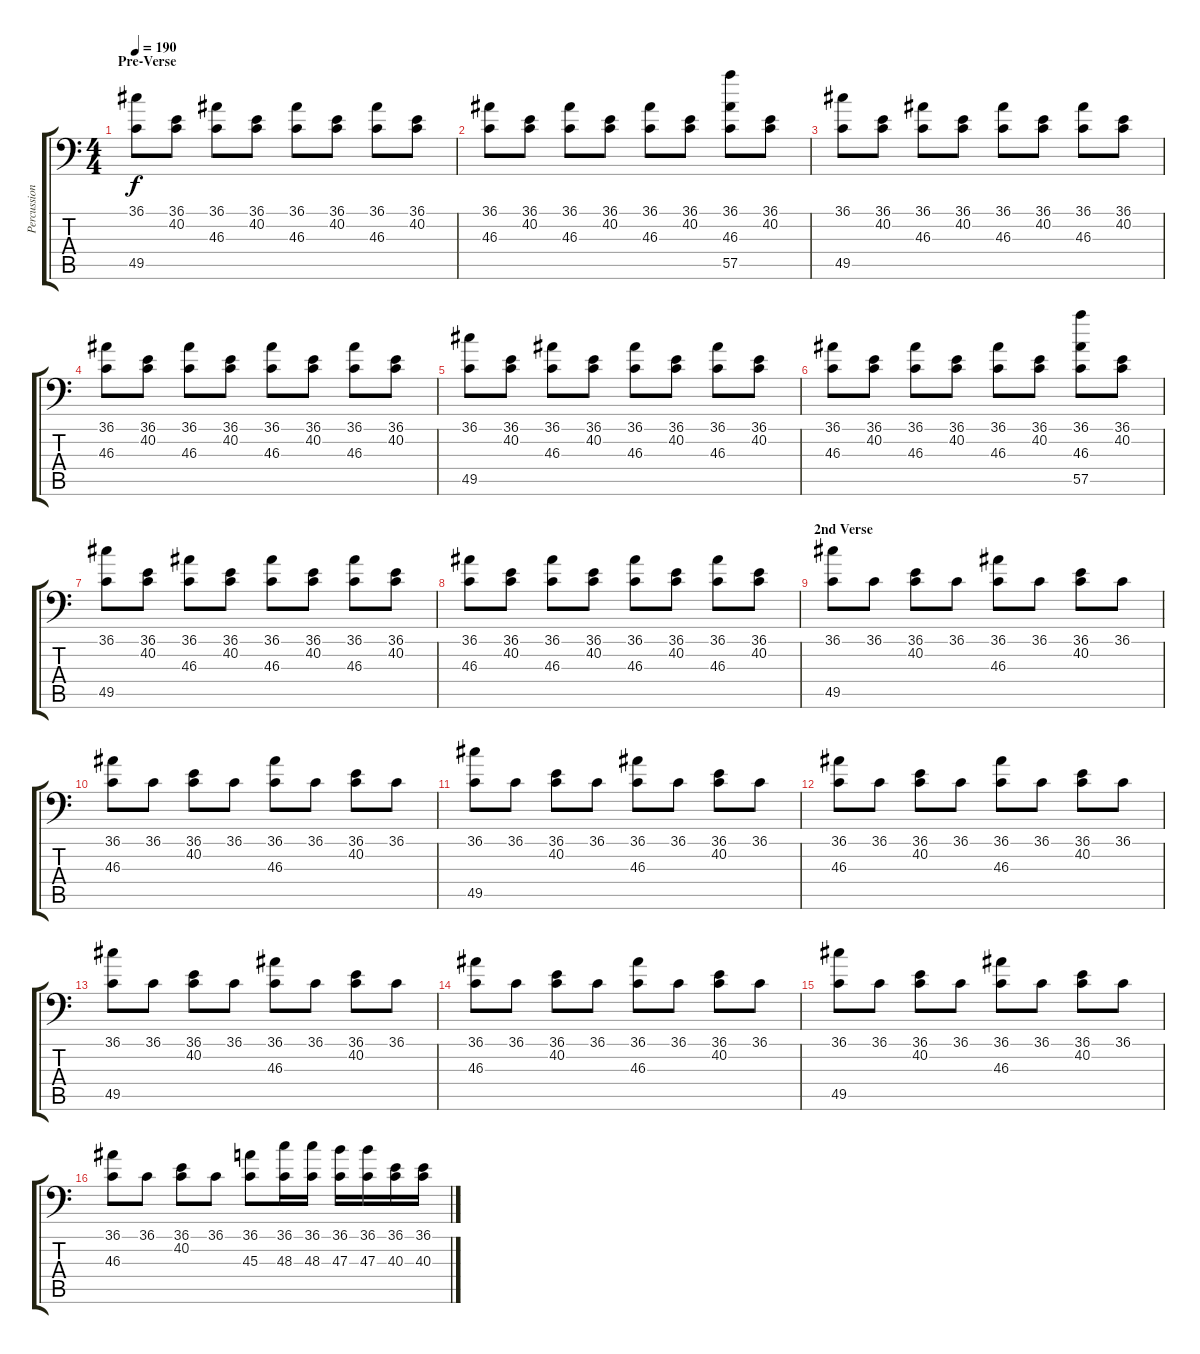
\track ("Percussions (Drums)" "Percussion") {instrument acousticgrandpiano}
\staff {score tabs}
\tuning (C-1 C-1 C-1 C-1 C-1 C-1) {hide}
\ts (4 4)
\section ("" "Pre-Verse")
\tempo 190
\clef f4
\ks c
(36.1 49.5).8{dy f} (36.1 40.2).8 (36.1 46.3).8 (36.1 40.2).8 (36.1 46.3).8 (36.1 40.2).8 (36.1 46.3).8 (36.1 40.2).8 |
(36.1 46.3).8 (36.1 40.2).8 (36.1 46.3).8 (36.1 40.2).8 (36.1 46.3).8 (36.1 40.2).8 (36.1 46.3 57.5).8 (36.1 40.2).8 |
(36.1 49.5).8 (36.1 40.2).8 (36.1 46.3).8 (36.1 40.2).8 (36.1 46.3).8 (36.1 40.2).8 (36.1 46.3).8 (36.1 40.2).8 |
(36.1 46.3).8 (36.1 40.2).8 (36.1 46.3).8 (36.1 40.2).8 (36.1 46.3).8 (36.1 40.2).8 (36.1 46.3).8 (36.1 40.2).8 |
(36.1 49.5).8 (36.1 40.2).8 (36.1 46.3).8 (36.1 40.2).8 (36.1 46.3).8 (36.1 40.2).8 (36.1 46.3).8 (36.1 40.2).8 |
(36.1 46.3).8 (36.1 40.2).8 (36.1 46.3).8 (36.1 40.2).8 (36.1 46.3).8 (36.1 40.2).8 (36.1 46.3 57.5).8 (36.1 40.2).8 |
(36.1 49.5).8 (36.1 40.2).8 (36.1 46.3).8 (36.1 40.2).8 (36.1 46.3).8 (36.1 40.2).8 (36.1 46.3).8 (36.1 40.2).8 |
(36.1 46.3).8 (36.1 40.2).8 (36.1 46.3).8 (36.1 40.2).8 (36.1 46.3).8 (36.1 40.2).8 (36.1 46.3).8 (36.1 40.2).8 |
\section ("" "2nd Verse")
(36.1 49.5).8 36.1.8 (36.1 40.2).8 36.1.8 (36.1 46.3).8 36.1.8 (36.1 40.2).8 36.1.8 |
(36.1 46.3).8 36.1.8 (36.1 40.2).8 36.1.8 (36.1 46.3).8 36.1.8 (36.1 40.2).8 36.1.8 |
(36.1 49.5).8 36.1.8 (36.1 40.2).8 36.1.8 (36.1 46.3).8 36.1.8 (36.1 40.2).8 36.1.8 |
(36.1 46.3).8 36.1.8 (36.1 40.2).8 36.1.8 (36.1 46.3).8 36.1.8 (36.1 40.2).8 36.1.8 |
(36.1 49.5).8 36.1.8 (36.1 40.2).8 36.1.8 (36.1 46.3).8 36.1.8 (36.1 40.2).8 36.1.8 |
(36.1 46.3).8 36.1.8 (36.1 40.2).8 36.1.8 (36.1 46.3).8 36.1.8 (36.1 40.2).8 36.1.8 |
(36.1 49.5).8 36.1.8 (36.1 40.2).8 36.1.8 (36.1 46.3).8 36.1.8 (36.1 40.2).8 36.1.8 |
(36.1 46.3).8 36.1.8 (36.1 40.2).8 36.1.8 (36.1 45.3).8 (36.1 48.3).16 (36.1 48.3).16 (36.1 47.3).16 (36.1 47.3).16 (36.1 40.3).16 (36.1 40.3).16
